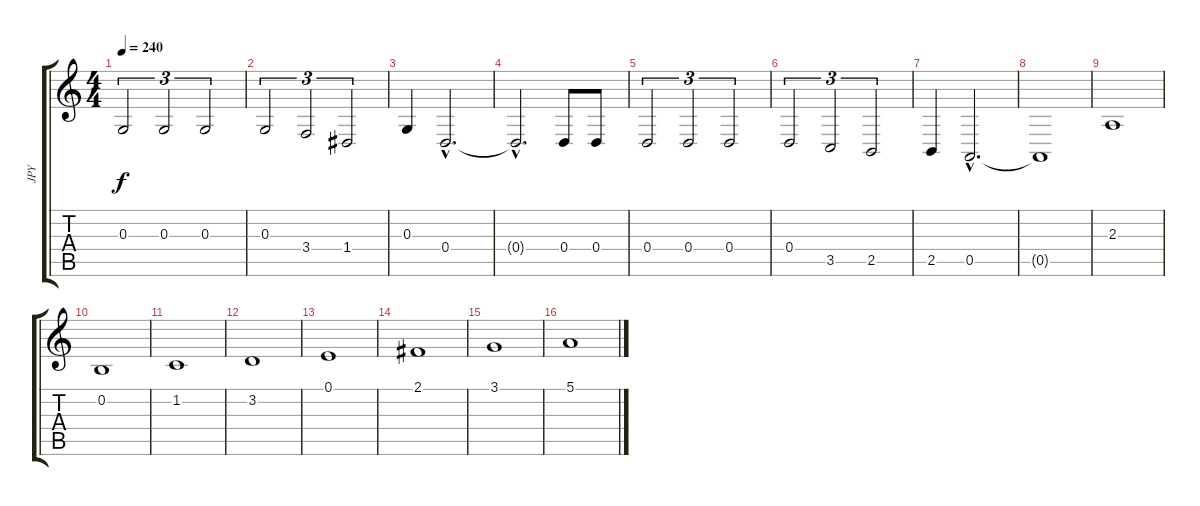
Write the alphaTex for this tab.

\track ("JPY" "JPY") {instrument acousticgrandpiano}
\staff {score tabs}
\tuning (E4 B3 G3 D3 A2 E2) {hide}
\ts (4 4)
\tempo 240
\clef g2
\ks c
0.3.2{tu (3 2) dy f} 0.3.2{tu (3 2)} 0.3.2{tu (3 2)} |
0.3.2{tu (3 2)} 3.4.2{tu (3 2)} 1.4.2{tu (3 2)} |
0.3.4 0.4{hac}.2{d} |
0.4{hac t}.2{d} 0.4.8 0.4.8 |
0.4.2{tu (3 2)} 0.4.2{tu (3 2)} 0.4.2{tu (3 2)} |
0.4.2{tu (3 2)} 3.5.2{tu (3 2)} 2.5.2{tu (3 2)} |
2.5.4 0.5{hac}.2{d} |
0.5{t}.1 |
2.3.1{volume 10 instrument tinklebell} |
0.2.1 |
1.2.1 |
3.2.1 |
0.1.1 |
2.1.1 |
3.1.1 |
5.1.1
